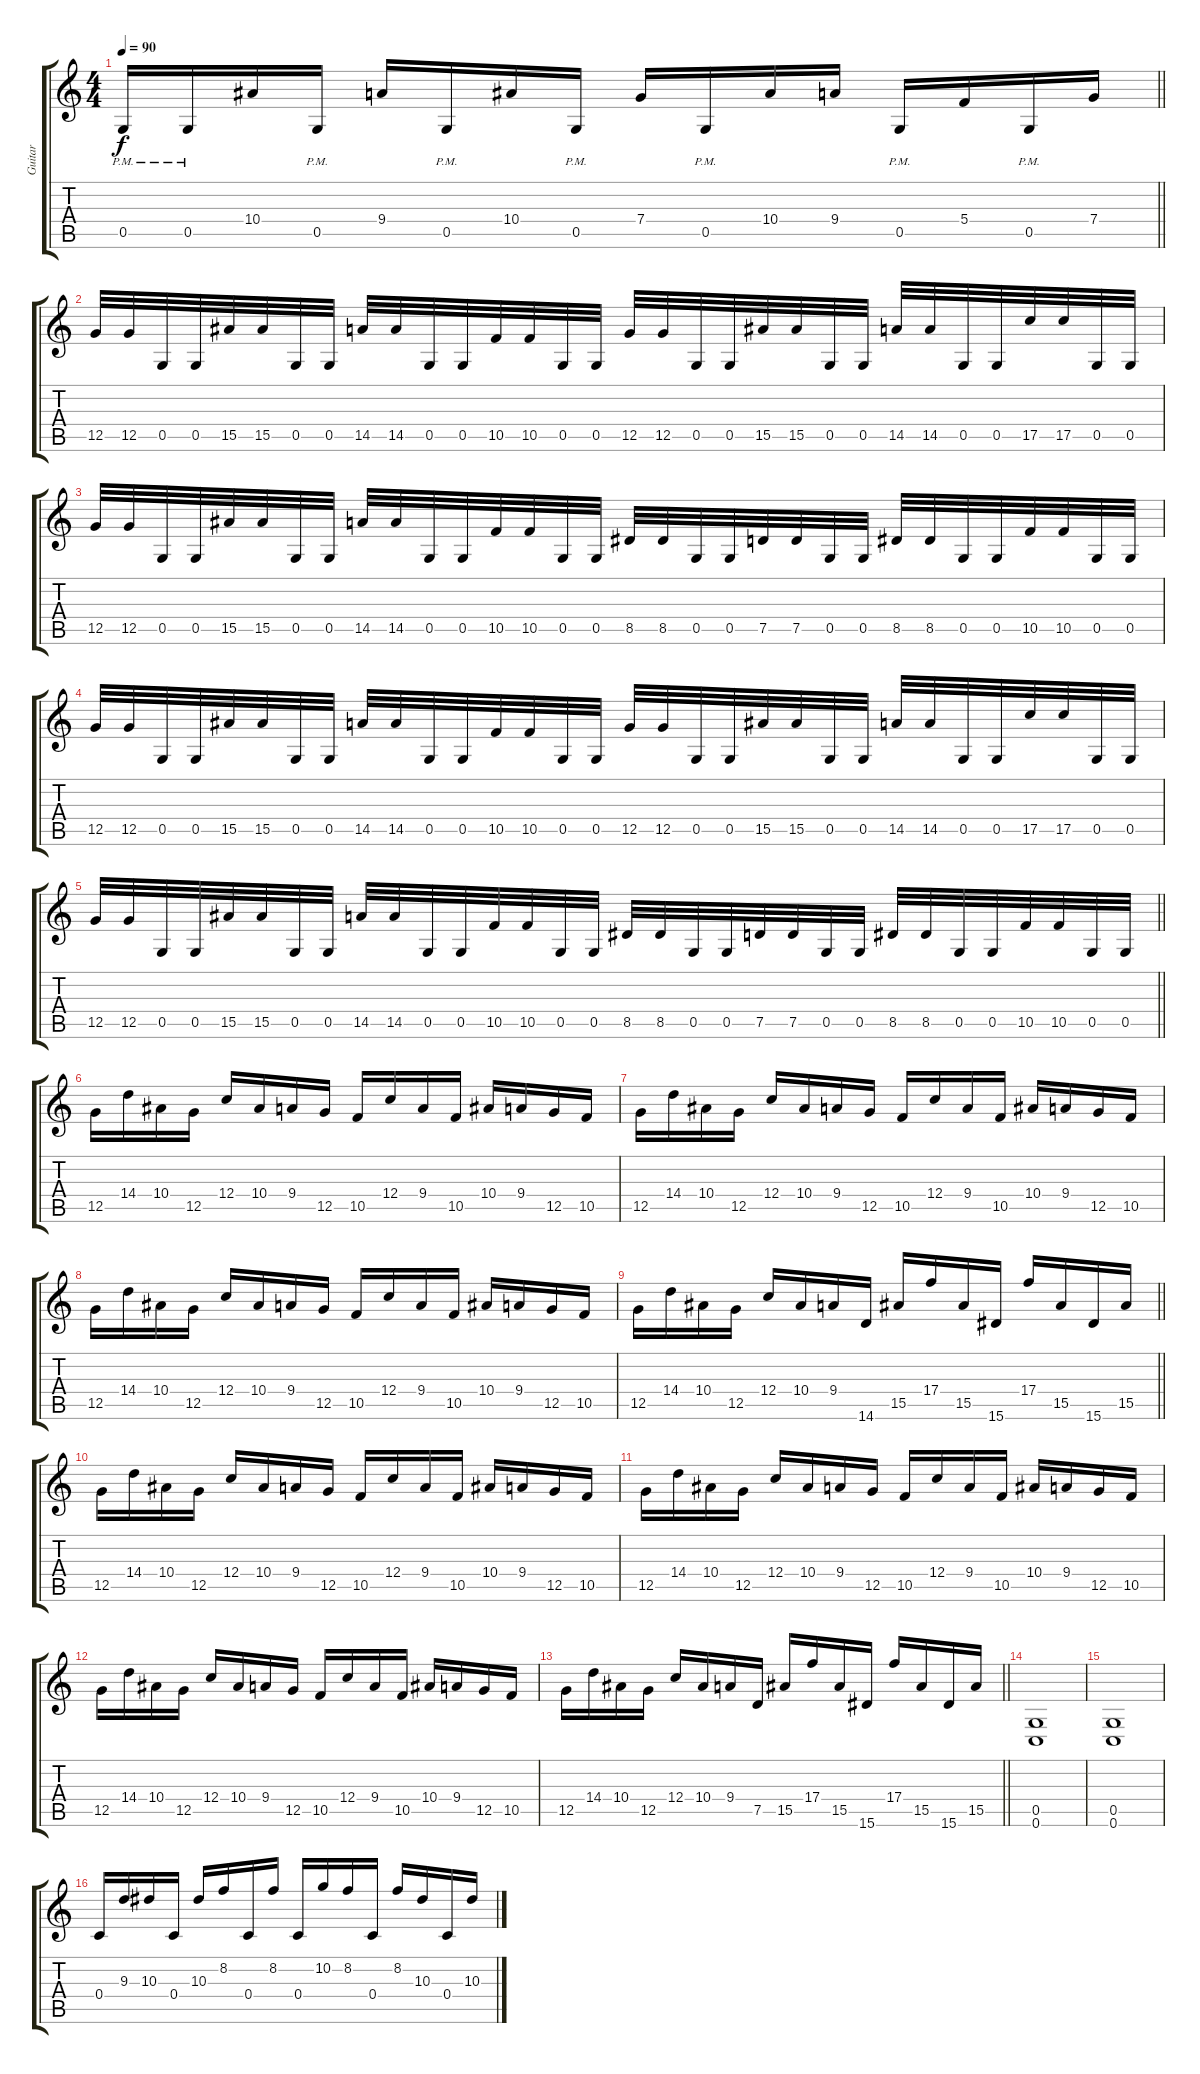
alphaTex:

\track ("Guitar" "Guitar") {instrument distortionguitar}
\staff {score tabs}
\tuning (D4 A3 F3 C3 G2 C2) {hide}
\ts (4 4)
\tempo 90
\clef g2
\barLineRight lightlight
\ks c
0.5{pm}.16{dy f} 0.5{pm}.16 10.4.16 0.5{pm}.16 9.4.16 0.5{pm}.16 10.4.16 0.5{pm}.16 7.4.16 0.5{pm}.16 10.4.16 9.4.16 0.5{pm}.16 5.4.16 0.5{pm}.16 7.4.16 |
\section ("" "")
12.5.32 12.5.32 0.5.32 0.5.32 15.5.32 15.5.32 0.5.32 0.5.32 14.5.32 14.5.32 0.5.32 0.5.32 10.5.32 10.5.32 0.5.32 0.5.32 12.5.32 12.5.32 0.5.32 0.5.32 15.5.32 15.5.32 0.5.32 0.5.32 14.5.32 14.5.32 0.5.32 0.5.32 17.5.32 17.5.32 0.5.32 0.5.32 |
12.5.32 12.5.32 0.5.32 0.5.32 15.5.32 15.5.32 0.5.32 0.5.32 14.5.32 14.5.32 0.5.32 0.5.32 10.5.32 10.5.32 0.5.32 0.5.32 8.5.32 8.5.32 0.5.32 0.5.32 7.5.32 7.5.32 0.5.32 0.5.32 8.5.32 8.5.32 0.5.32 0.5.32 10.5.32 10.5.32 0.5.32 0.5.32 |
12.5.32 12.5.32 0.5.32 0.5.32 15.5.32 15.5.32 0.5.32 0.5.32 14.5.32 14.5.32 0.5.32 0.5.32 10.5.32 10.5.32 0.5.32 0.5.32 12.5.32 12.5.32 0.5.32 0.5.32 15.5.32 15.5.32 0.5.32 0.5.32 14.5.32 14.5.32 0.5.32 0.5.32 17.5.32 17.5.32 0.5.32 0.5.32 |
\barLineRight lightlight
12.5.32 12.5.32 0.5.32 0.5.32 15.5.32 15.5.32 0.5.32 0.5.32 14.5.32 14.5.32 0.5.32 0.5.32 10.5.32 10.5.32 0.5.32 0.5.32 8.5.32 8.5.32 0.5.32 0.5.32 7.5.32 7.5.32 0.5.32 0.5.32 8.5.32 8.5.32 0.5.32 0.5.32 10.5.32 10.5.32 0.5.32 0.5.32 |
\section ("" "")
12.5.16{volume 13 balance 8} 14.4.16 10.4.16 12.5.16 12.4.16 10.4.16 9.4.16 12.5.16 10.5.16 12.4.16 9.4.16 10.5.16 10.4.16 9.4.16 12.5.16 10.5.16 |
12.5.16 14.4.16 10.4.16 12.5.16 12.4.16 10.4.16 9.4.16 12.5.16 10.5.16 12.4.16 9.4.16 10.5.16 10.4.16 9.4.16 12.5.16 10.5.16 |
12.5.16 14.4.16 10.4.16 12.5.16 12.4.16 10.4.16 9.4.16 12.5.16 10.5.16 12.4.16 9.4.16 10.5.16 10.4.16 9.4.16 12.5.16 10.5.16 |
\barLineRight lightlight
12.5.16 14.4.16 10.4.16 12.5.16 12.4.16 10.4.16 9.4.16 14.6.16 15.5.16 17.4.16 15.5.16 15.6.16 17.4.16 15.5.16 15.6.16 15.5.16 |
12.5.16 14.4.16 10.4.16 12.5.16 12.4.16 10.4.16 9.4.16 12.5.16 10.5.16 12.4.16 9.4.16 10.5.16 10.4.16 9.4.16 12.5.16 10.5.16 |
12.5.16 14.4.16 10.4.16 12.5.16 12.4.16 10.4.16 9.4.16 12.5.16 10.5.16 12.4.16 9.4.16 10.5.16 10.4.16 9.4.16 12.5.16 10.5.16 |
12.5.16 14.4.16 10.4.16 12.5.16 12.4.16 10.4.16 9.4.16 12.5.16 10.5.16 12.4.16 9.4.16 10.5.16 10.4.16 9.4.16 12.5.16 10.5.16 |
\barLineRight lightlight
12.5.16 14.4.16 10.4.16 12.5.16 12.4.16 10.4.16 9.4.16 7.5.16 15.5.16 17.4.16 15.5.16 15.6.16 17.4.16 15.5.16 15.6.16 15.5.16 |
\section ("" "")
(0.5 0.6).1{volume 13 balance 0} |
(0.5 0.6).1 |
0.4.16 9.3.16 10.3.16 0.4.16 10.3.16 8.2.16 0.4.16 8.2.16 0.4.16 10.2.16 8.2.16 0.4.16 8.2.16 10.3.16 0.4.16 10.3.16
